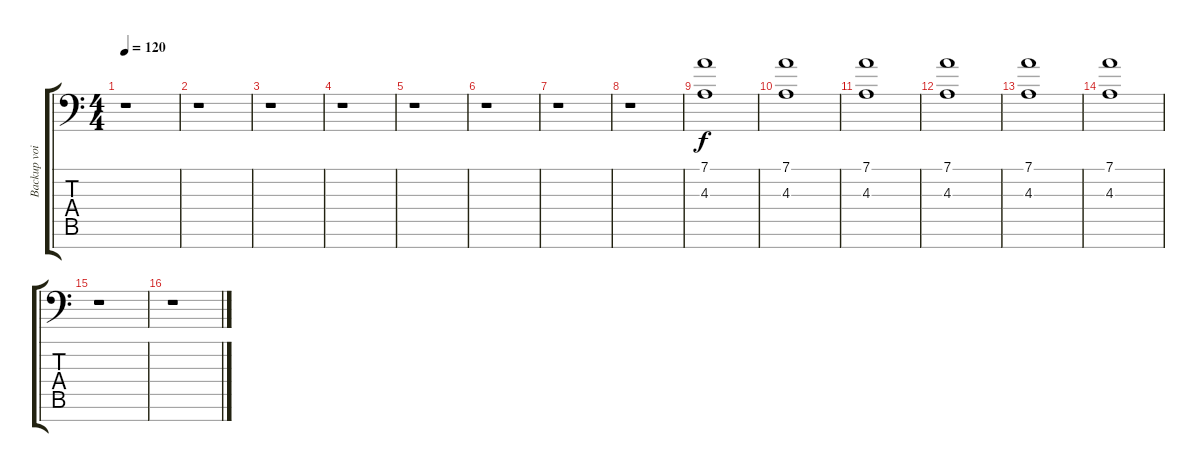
\track ("Backup voice" "Backup voi") {instrument synthvoice}
\staff {score tabs}
\tuning (D4 A3 F3 C3 G2 D2 A1) {hide}
\ts (4 4)
\tempo 120
\clef f4
\ks c
r.1{dy f} |
r.1 |
r.1 |
r.1 |
r.1 |
r.1 |
r.1 |
r.1 |
(7.1 4.3).1 |
(7.1 4.3).1 |
(7.1 4.3).1 |
(7.1 4.3).1 |
(7.1 4.3).1 |
(7.1 4.3).1 |
r.1 |
r.1
